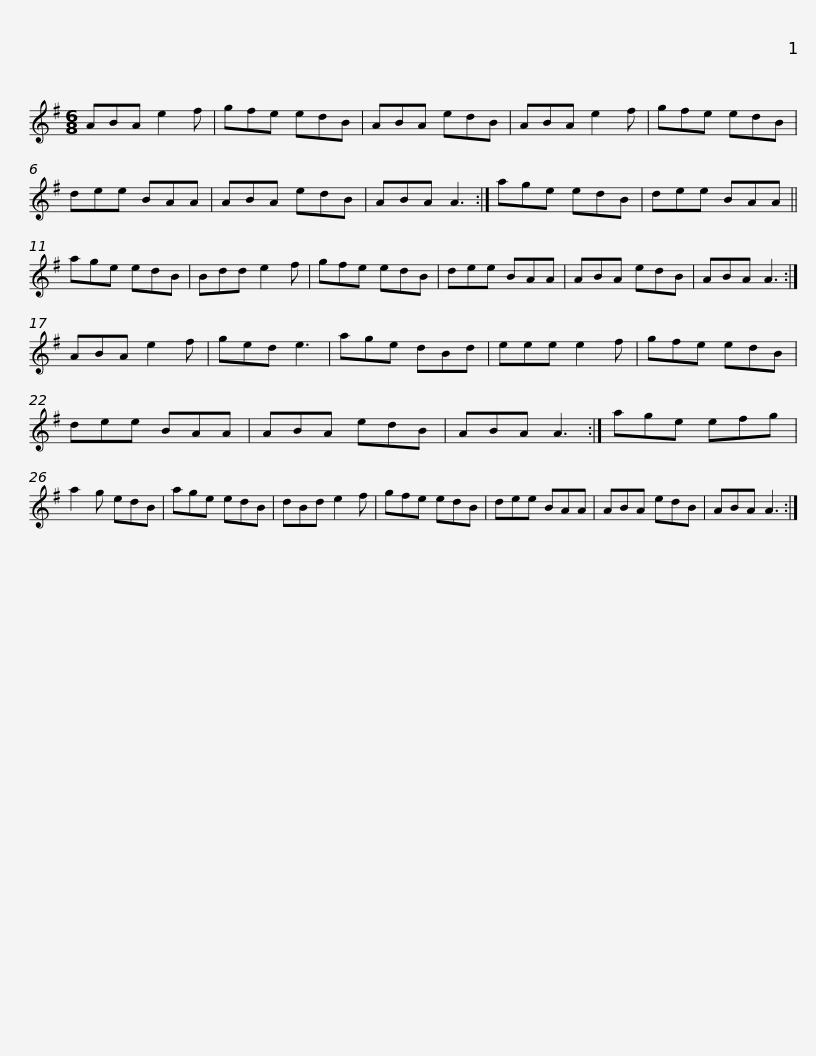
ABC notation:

X:1
L:1/8
M:6/8
I:linebreak $
K:G
V:1 treble
V:1
 ABA e2 f | gfe edB | ABA edB | ABA e2 f | gfe edB | %5
 dee BAA | ABA edB | ABA A3 :|$ age edB | dee BAA || %10
 age edB | Bdd e2 f | gfe edB | dee BAA | ABA edB |$ %15
 ABA A3 :| ABA e2 f | ged e3 | age dBd | eee e2 f | %20
 gfe edB | dee BAA | ABA edB |$ ABA A3 :| age efg | %25
 a2 g edB | age edB | dBd e2 f | gfe edB | dee BAA | %30
 ABA edB |$ ABA A3 :| %32
